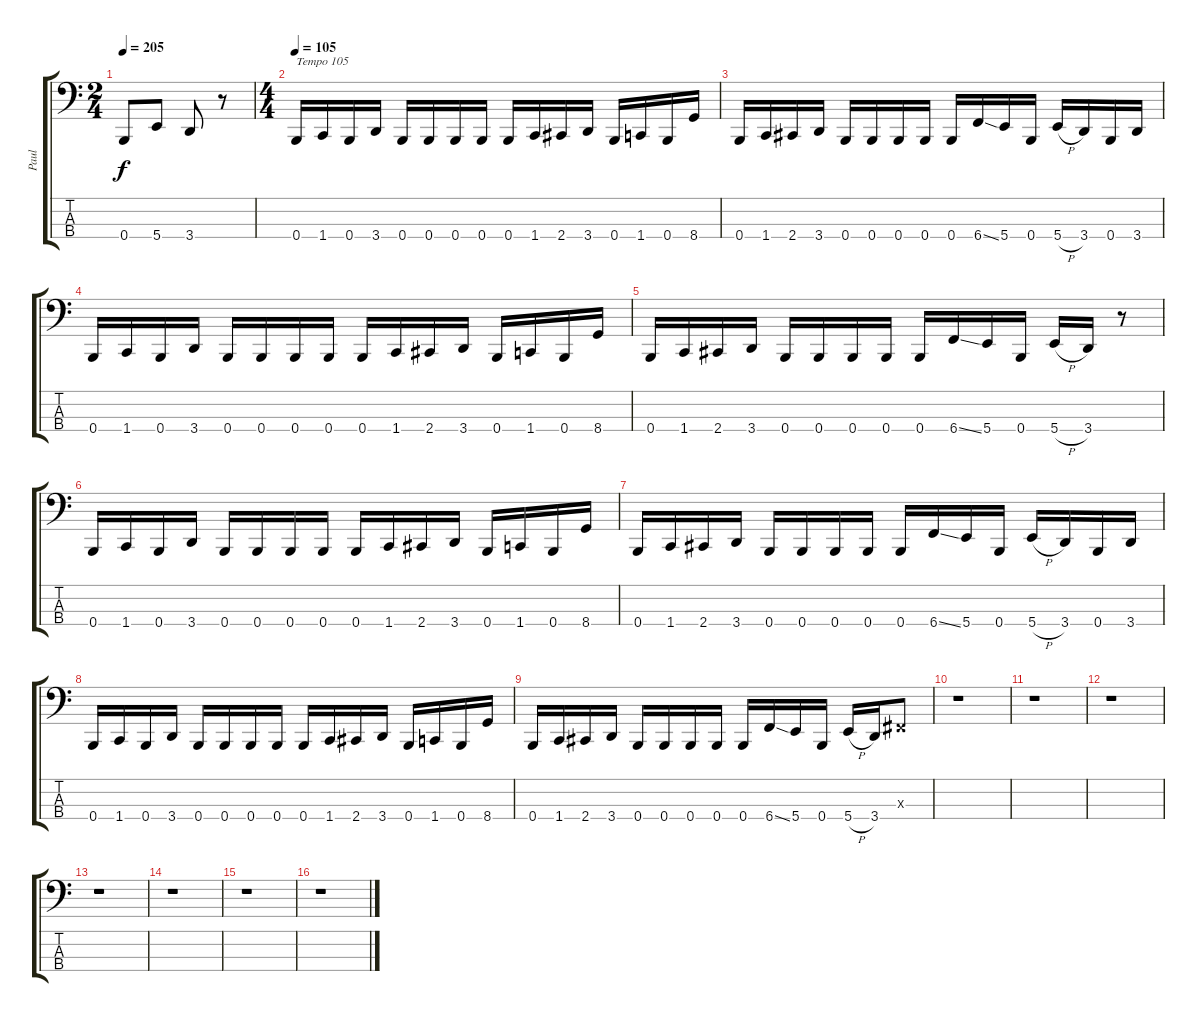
\track ("Paul" "Paul") {instrument electricbasspick}
\staff {score tabs}
\tuning (E2 B1 Gb1 B0) {hide}
\ts (2 4)
\tempo 205
\clef f4
\ks c
0.4.8{dy f} 5.4.8 3.4.8 r.8 |
\ts (4 4)
\tempo 105
0.4.16{txt "Tempo 105"} 1.4.16 0.4.16 3.4.16 0.4.16 0.4.16 0.4.16 0.4.16 0.4.16 1.4.16 2.4.16 3.4.16 0.4.16 1.4.16 0.4.16 8.4.16 |
0.4.16 1.4.16 2.4.16 3.4.16 0.4.16 0.4.16 0.4.16 0.4.16 0.4.16 6.4{ss}.16 5.4.16 0.4.16 5.4{h}.16 3.4.16 0.4.16 3.4.16 |
0.4.16 1.4.16 0.4.16 3.4.16 0.4.16 0.4.16 0.4.16 0.4.16 0.4.16 1.4.16 2.4.16 3.4.16 0.4.16 1.4.16 0.4.16 8.4.16 |
0.4.16 1.4.16 2.4.16 3.4.16 0.4.16 0.4.16 0.4.16 0.4.16 0.4.16 6.4{ss}.16 5.4.16 0.4.16 5.4{h}.16 3.4.16 r.8 |
0.4.16 1.4.16 0.4.16 3.4.16 0.4.16 0.4.16 0.4.16 0.4.16 0.4.16 1.4.16 2.4.16 3.4.16 0.4.16 1.4.16 0.4.16 8.4.16 |
0.4.16 1.4.16 2.4.16 3.4.16 0.4.16 0.4.16 0.4.16 0.4.16 0.4.16 6.4{ss}.16 5.4.16 0.4.16 5.4{h}.16 3.4.16 0.4.16 3.4.16 |
0.4.16 1.4.16 0.4.16 3.4.16 0.4.16 0.4.16 0.4.16 0.4.16 0.4.16 1.4.16 2.4.16 3.4.16 0.4.16 1.4.16 0.4.16 8.4.16 |
0.4.16 1.4.16 2.4.16 3.4.16 0.4.16 0.4.16 0.4.16 0.4.16 0.4.16 6.4{ss}.16 5.4.16 0.4.16 5.4{h}.16 3.4.16 0.3{x}.8 |
r.1 |
r.1 |
r.1 |
r.1 |
r.1 |
r.1 |
r.1
